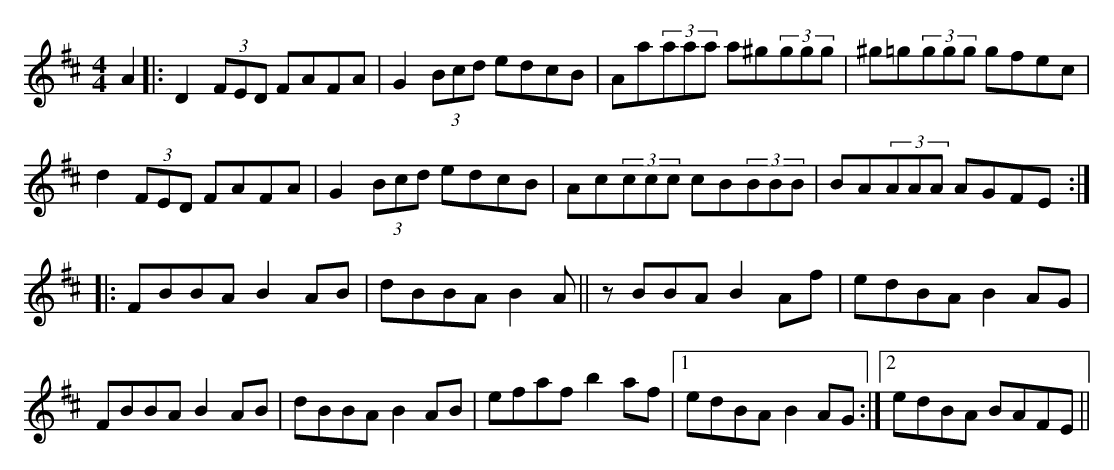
X:1
M:4/4
K:D
A2|:D2 (3FED FAFA|G2 (3Bcd edcB|Aa(3aaa a^g(3ggg|^g=g(3ggg gfec|
d2 (3FED FAFA|G2 (3Bcd edcB|Ac(3ccc cB(3BBB|BA(3AAA AGFE:|
|:FBBA B2 AB|dBBA B2 A||zBBA B2 Af|edBA B2 AG|
FBBA B2 AB|dBBA B2 AB|efaf b2 af|1 edBA B2 AG:|2 edBA BAFE||
